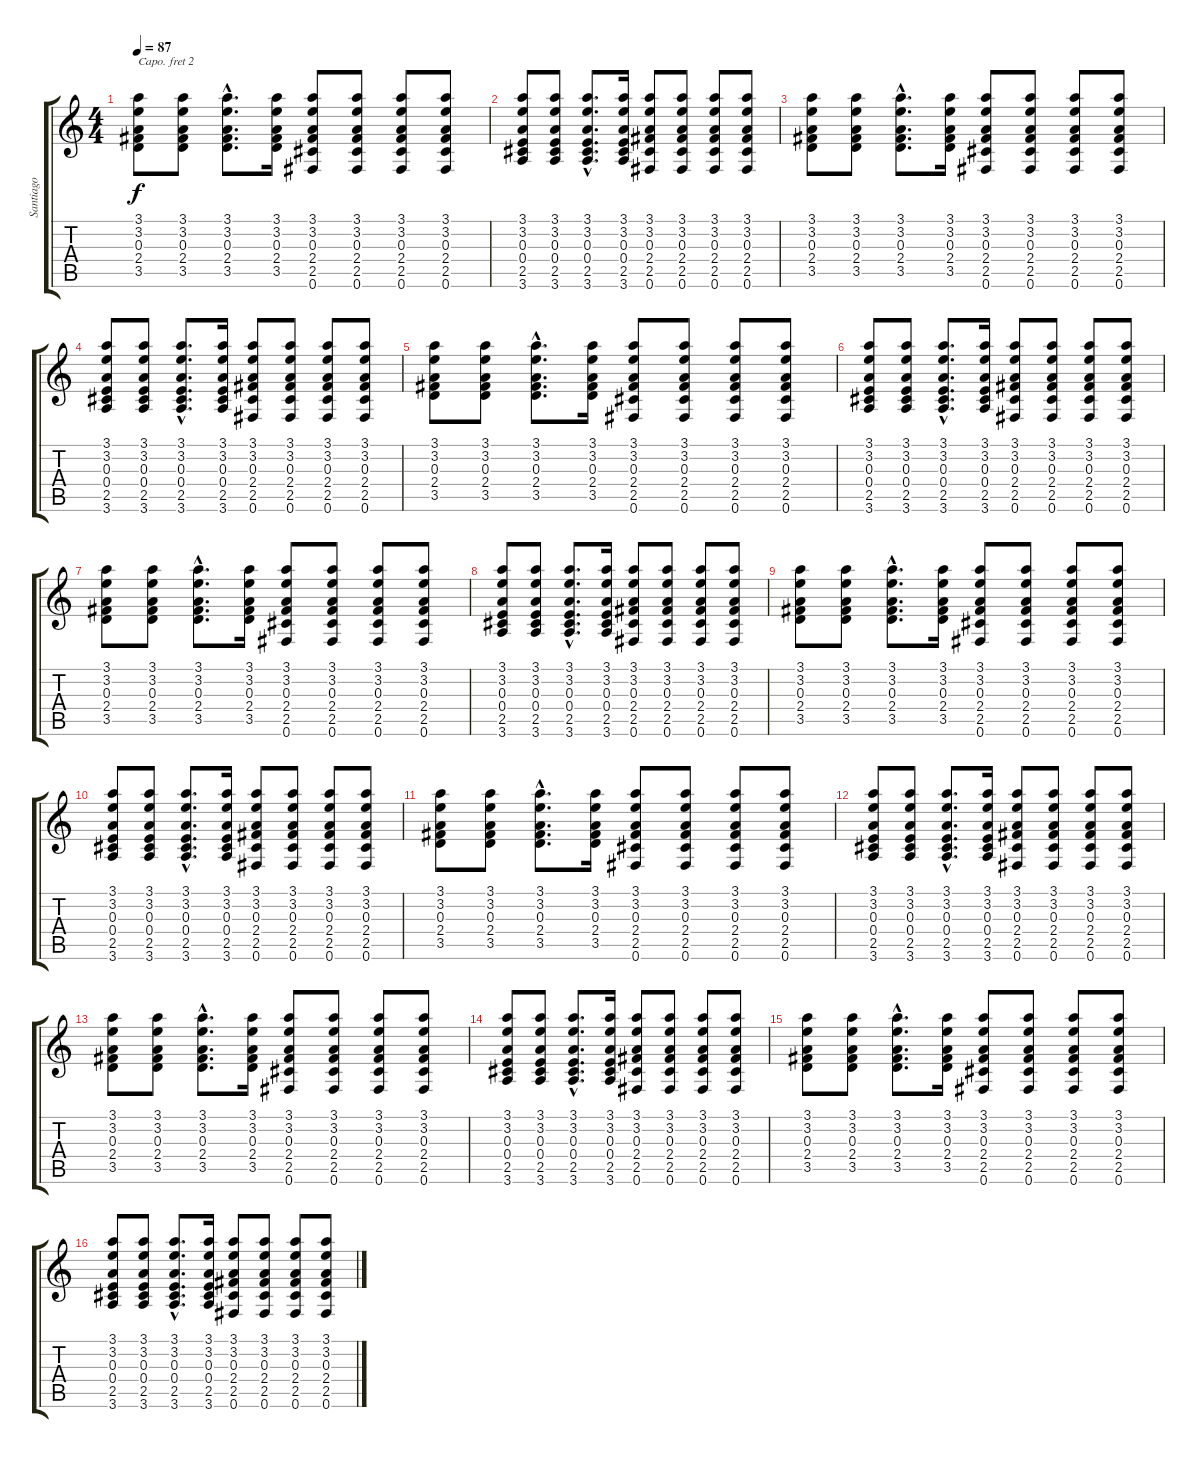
\track ("Santiago" "Santiago") {instrument distortionguitar}
\staff {score tabs}
\capo 2
\tuning (E4 B3 G3 D3 A2 E2) {hide}
\ts (4 4)
\tempo 87
\clef g2
\ks c
(3.1 3.2 0.3 2.4 3.5).8{dy f} (3.1 3.2 0.3 2.4 3.5).8 (3.1{hac} 3.2{hac} 0.3{hac} 2.4{hac} 3.5{hac}).8{d} (3.1 3.2 0.3 2.4 3.5).16 (3.1 3.2 0.3 2.4 2.5 0.6).8 (3.1 3.2 0.3 2.4 2.5 0.6).8 (3.1 3.2 0.3 2.4 2.5 0.6).8 (3.1 3.2 0.3 2.4 2.5 0.6).8 |
(3.1 3.2 0.3 0.4 2.5 3.6).8 (3.1 3.2 0.3 0.4 2.5 3.6).8 (3.1{hac} 3.2{hac} 0.3{hac} 0.4{hac} 2.5{hac} 3.6{hac}).8{d} (3.1 3.2 0.3 0.4 2.5 3.6).16 (3.1 3.2 0.3 2.4 2.5 0.6).8 (3.1 3.2 0.3 2.4 2.5 0.6).8 (3.1 3.2 0.3 2.4 2.5 0.6).8 (3.1 3.2 0.3 2.4 2.5 0.6).8 |
(3.1 3.2 0.3 2.4 3.5).8 (3.1 3.2 0.3 2.4 3.5).8 (3.1{hac} 3.2{hac} 0.3{hac} 2.4{hac} 3.5{hac}).8{d} (3.1 3.2 0.3 2.4 3.5).16 (3.1 3.2 0.3 2.4 2.5 0.6).8 (3.1 3.2 0.3 2.4 2.5 0.6).8 (3.1 3.2 0.3 2.4 2.5 0.6).8 (3.1 3.2 0.3 2.4 2.5 0.6).8 |
(3.1 3.2 0.3 0.4 2.5 3.6).8 (3.1 3.2 0.3 0.4 2.5 3.6).8 (3.1{hac} 3.2{hac} 0.3{hac} 0.4{hac} 2.5{hac} 3.6{hac}).8{d} (3.1 3.2 0.3 0.4 2.5 3.6).16 (3.1 3.2 0.3 2.4 2.5 0.6).8 (3.1 3.2 0.3 2.4 2.5 0.6).8 (3.1 3.2 0.3 2.4 2.5 0.6).8 (3.1 3.2 0.3 2.4 2.5 0.6).8 |
(3.1 3.2 0.3 2.4 3.5).8 (3.1 3.2 0.3 2.4 3.5).8 (3.1{hac} 3.2{hac} 0.3{hac} 2.4{hac} 3.5{hac}).8{d} (3.1 3.2 0.3 2.4 3.5).16 (3.1 3.2 0.3 2.4 2.5 0.6).8 (3.1 3.2 0.3 2.4 2.5 0.6).8 (3.1 3.2 0.3 2.4 2.5 0.6).8 (3.1 3.2 0.3 2.4 2.5 0.6).8 |
(3.1 3.2 0.3 0.4 2.5 3.6).8 (3.1 3.2 0.3 0.4 2.5 3.6).8 (3.1{hac} 3.2{hac} 0.3{hac} 0.4{hac} 2.5{hac} 3.6{hac}).8{d} (3.1 3.2 0.3 0.4 2.5 3.6).16 (3.1 3.2 0.3 2.4 2.5 0.6).8 (3.1 3.2 0.3 2.4 2.5 0.6).8 (3.1 3.2 0.3 2.4 2.5 0.6).8 (3.1 3.2 0.3 2.4 2.5 0.6).8 |
(3.1 3.2 0.3 2.4 3.5).8 (3.1 3.2 0.3 2.4 3.5).8 (3.1{hac} 3.2{hac} 0.3{hac} 2.4{hac} 3.5{hac}).8{d} (3.1 3.2 0.3 2.4 3.5).16 (3.1 3.2 0.3 2.4 2.5 0.6).8 (3.1 3.2 0.3 2.4 2.5 0.6).8 (3.1 3.2 0.3 2.4 2.5 0.6).8 (3.1 3.2 0.3 2.4 2.5 0.6).8 |
(3.1 3.2 0.3 0.4 2.5 3.6).8 (3.1 3.2 0.3 0.4 2.5 3.6).8 (3.1{hac} 3.2{hac} 0.3{hac} 0.4{hac} 2.5{hac} 3.6{hac}).8{d} (3.1 3.2 0.3 0.4 2.5 3.6).16 (3.1 3.2 0.3 2.4 2.5 0.6).8 (3.1 3.2 0.3 2.4 2.5 0.6).8 (3.1 3.2 0.3 2.4 2.5 0.6).8 (3.1 3.2 0.3 2.4 2.5 0.6).8 |
(3.1 3.2 0.3 2.4 3.5).8 (3.1 3.2 0.3 2.4 3.5).8 (3.1{hac} 3.2{hac} 0.3{hac} 2.4{hac} 3.5{hac}).8{d} (3.1 3.2 0.3 2.4 3.5).16 (3.1 3.2 0.3 2.4 2.5 0.6).8 (3.1 3.2 0.3 2.4 2.5 0.6).8 (3.1 3.2 0.3 2.4 2.5 0.6).8 (3.1 3.2 0.3 2.4 2.5 0.6).8 |
(3.1 3.2 0.3 0.4 2.5 3.6).8 (3.1 3.2 0.3 0.4 2.5 3.6).8 (3.1{hac} 3.2{hac} 0.3{hac} 0.4{hac} 2.5{hac} 3.6{hac}).8{d} (3.1 3.2 0.3 0.4 2.5 3.6).16 (3.1 3.2 0.3 2.4 2.5 0.6).8 (3.1 3.2 0.3 2.4 2.5 0.6).8 (3.1 3.2 0.3 2.4 2.5 0.6).8 (3.1 3.2 0.3 2.4 2.5 0.6).8 |
(3.1 3.2 0.3 2.4 3.5).8 (3.1 3.2 0.3 2.4 3.5).8 (3.1{hac} 3.2{hac} 0.3{hac} 2.4{hac} 3.5{hac}).8{d} (3.1 3.2 0.3 2.4 3.5).16 (3.1 3.2 0.3 2.4 2.5 0.6).8 (3.1 3.2 0.3 2.4 2.5 0.6).8 (3.1 3.2 0.3 2.4 2.5 0.6).8 (3.1 3.2 0.3 2.4 2.5 0.6).8 |
(3.1 3.2 0.3 0.4 2.5 3.6).8 (3.1 3.2 0.3 0.4 2.5 3.6).8 (3.1{hac} 3.2{hac} 0.3{hac} 0.4{hac} 2.5{hac} 3.6{hac}).8{d} (3.1 3.2 0.3 0.4 2.5 3.6).16 (3.1 3.2 0.3 2.4 2.5 0.6).8 (3.1 3.2 0.3 2.4 2.5 0.6).8 (3.1 3.2 0.3 2.4 2.5 0.6).8 (3.1 3.2 0.3 2.4 2.5 0.6).8 |
(3.1 3.2 0.3 2.4 3.5).8 (3.1 3.2 0.3 2.4 3.5).8 (3.1{hac} 3.2{hac} 0.3{hac} 2.4{hac} 3.5{hac}).8{d} (3.1 3.2 0.3 2.4 3.5).16 (3.1 3.2 0.3 2.4 2.5 0.6).8 (3.1 3.2 0.3 2.4 2.5 0.6).8 (3.1 3.2 0.3 2.4 2.5 0.6).8 (3.1 3.2 0.3 2.4 2.5 0.6).8 |
(3.1 3.2 0.3 0.4 2.5 3.6).8 (3.1 3.2 0.3 0.4 2.5 3.6).8 (3.1{hac} 3.2{hac} 0.3{hac} 0.4{hac} 2.5{hac} 3.6{hac}).8{d} (3.1 3.2 0.3 0.4 2.5 3.6).16 (3.1 3.2 0.3 2.4 2.5 0.6).8 (3.1 3.2 0.3 2.4 2.5 0.6).8 (3.1 3.2 0.3 2.4 2.5 0.6).8 (3.1 3.2 0.3 2.4 2.5 0.6).8 |
(3.1 3.2 0.3 2.4 3.5).8 (3.1 3.2 0.3 2.4 3.5).8 (3.1{hac} 3.2{hac} 0.3{hac} 2.4{hac} 3.5{hac}).8{d} (3.1 3.2 0.3 2.4 3.5).16 (3.1 3.2 0.3 2.4 2.5 0.6).8 (3.1 3.2 0.3 2.4 2.5 0.6).8 (3.1 3.2 0.3 2.4 2.5 0.6).8 (3.1 3.2 0.3 2.4 2.5 0.6).8 |
(3.1 3.2 0.3 0.4 2.5 3.6).8 (3.1 3.2 0.3 0.4 2.5 3.6).8 (3.1{hac} 3.2{hac} 0.3{hac} 0.4{hac} 2.5{hac} 3.6{hac}).8{d} (3.1 3.2 0.3 0.4 2.5 3.6).16 (3.1 3.2 0.3 2.4 2.5 0.6).8 (3.1 3.2 0.3 2.4 2.5 0.6).8 (3.1 3.2 0.3 2.4 2.5 0.6).8 (3.1 3.2 0.3 2.4 2.5 0.6).8
